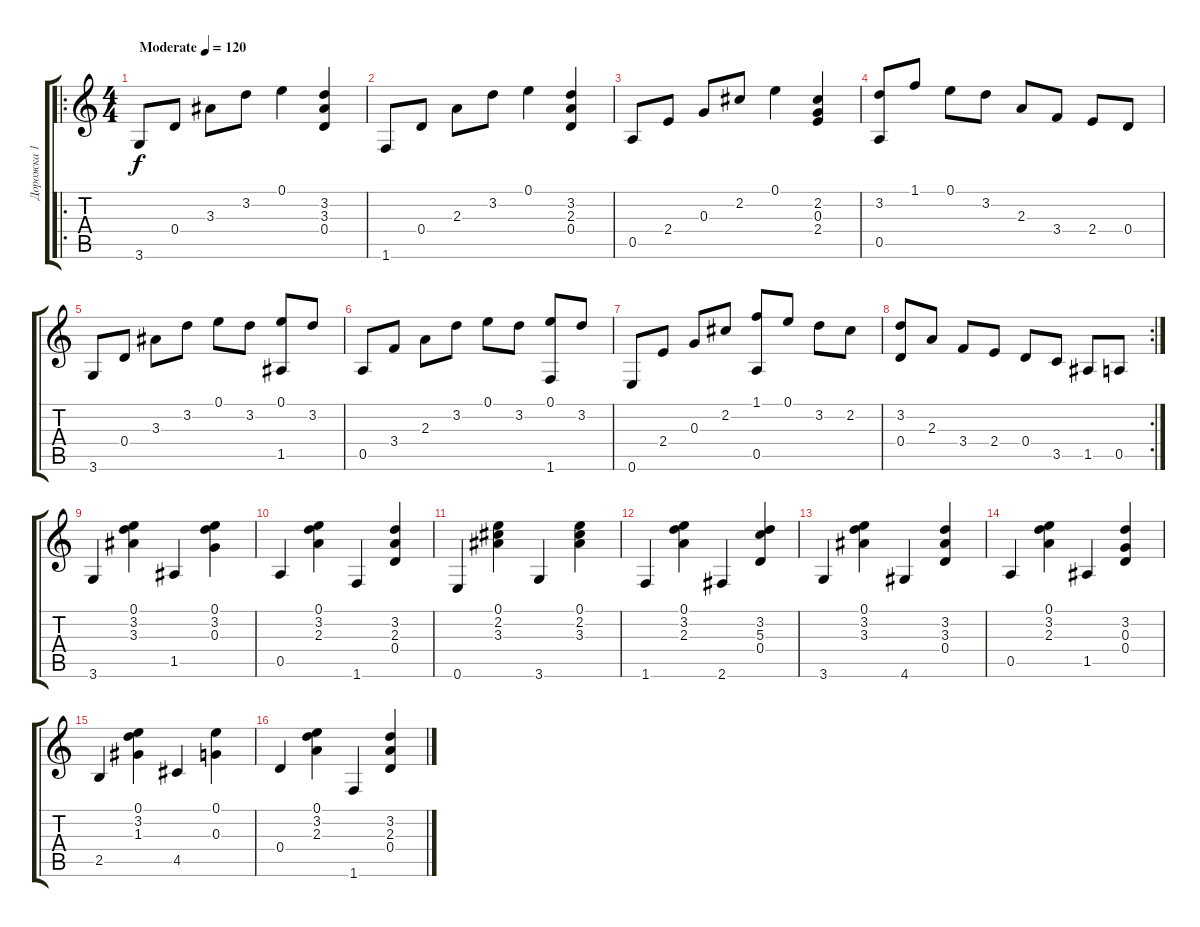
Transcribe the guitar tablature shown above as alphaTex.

\track ("Дорожка 1" "Дорожка 1") {instrument acousticguitarsteel}
\staff {score tabs}
\tuning (E4 B3 G3 D3 A2 E2) {hide}
\ro
\ts (4 4)
\tempo (120 "Moderate")
\clef g2
\ks c
3.6.8{dy f instrument acousticguitarsteel} 0.4.8 3.3.8 3.2.8 0.1.4 (3.2 3.3 0.4).4 |
1.6.8 0.4.8 2.3.8 3.2.8 0.1.4 (3.2 2.3 0.4).4 |
0.5.8 2.4.8 0.3.8 2.2.8 0.1.4 (2.2 0.3 2.4).4 |
(3.2 0.5).8 1.1.8 0.1.8 3.2.8 2.3.8 3.4.8 2.4.8 0.4.8 |
3.6.8 0.4.8 3.3.8 3.2.8 0.1.8 3.2.8 (0.1 1.5).8 3.2.8 |
0.5.8 3.4.8 2.3.8 3.2.8 0.1.8 3.2.8 (0.1 1.6).8 3.2.8 |
0.6.8 2.4.8 0.3.8 2.2.8 (1.1 0.5).8 0.1.8 3.2.8 2.2.8 |
\rc 2
(3.2 0.4).8 2.3.8 3.4.8 2.4.8 0.4.8 3.5.8 1.5.8 0.5.8 |
3.6.4 (0.1 3.2 3.3).4 1.5.4 (0.1 3.2 0.3).4 |
0.5.4 (0.1 3.2 2.3).4 1.6.4 (3.2 2.3 0.4).4 |
0.6.4 (0.1 2.2 3.3).4 3.6.4 (0.1 2.2 3.3).4 |
1.6.4 (0.1 3.2 2.3).4 2.6.4 (3.2 5.3 0.4).4 |
3.6.4 (0.1 3.2 3.3).4 4.6.4 (3.2 3.3 0.4).4 |
0.5.4 (0.1 3.2 2.3).4 1.5.4 (3.2 0.3 0.4).4 |
2.5.4 (0.1 3.2 1.3).4 4.5.4 (0.1 0.3).4 |
0.4.4 (0.1 3.2 2.3).4 1.6.4 (3.2 2.3 0.4).4
